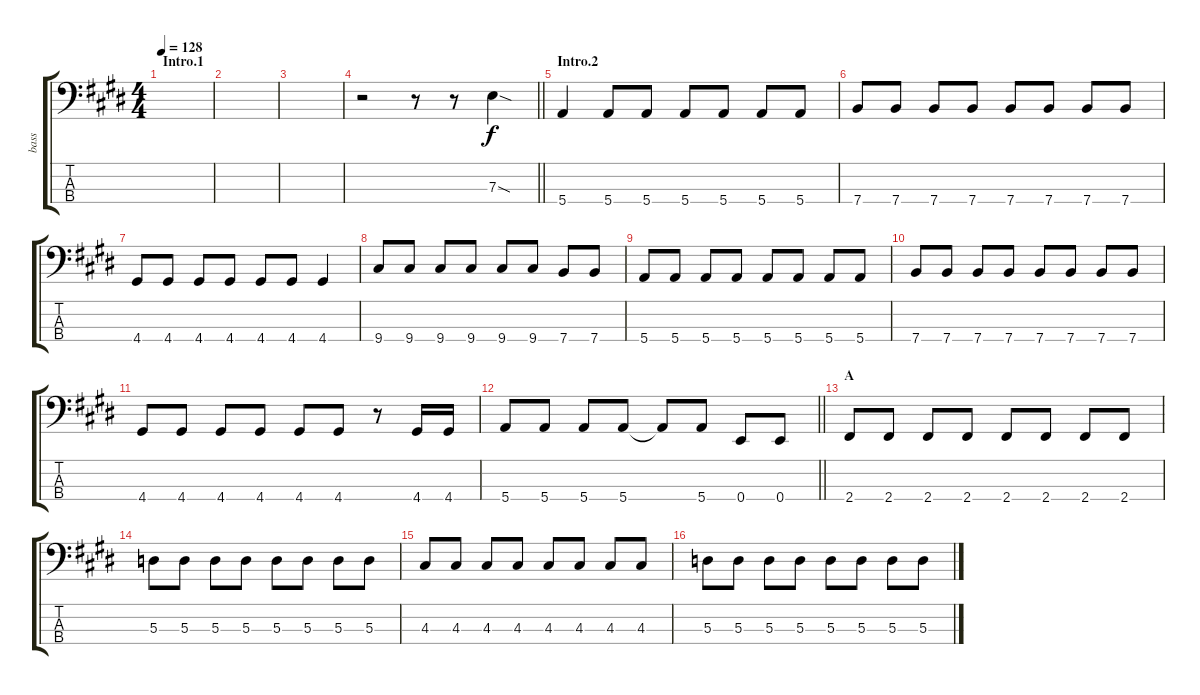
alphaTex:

\track ("bass" "bass") {instrument electricbassfinger}
\staff {score tabs}
\tuning (G2 D2 A1 E1) {hide}
\ts (4 4)
\section ("" "Intro.1")
\tempo 128
\clef f4
\ks e
|
|
|
\barLineRight lightlight
r.2 r.8 r.8 7.3{sod}.4 |
\section ("" "Intro.2")
5.4.4 5.4.8 5.4.8 5.4.8 5.4.8 5.4.8 5.4.8 |
7.4.8 7.4.8 7.4.8 7.4.8 7.4.8 7.4.8 7.4.8 7.4.8 |
4.4.8 4.4.8 4.4.8 4.4.8 4.4.8 4.4.8 4.4.4 |
9.4.8 9.4.8 9.4.8 9.4.8 9.4.8 9.4.8 7.4.8 7.4.8 |
5.4.8 5.4.8 5.4.8 5.4.8 5.4.8 5.4.8 5.4.8 5.4.8 |
7.4.8 7.4.8 7.4.8 7.4.8 7.4.8 7.4.8 7.4.8 7.4.8 |
4.4.8 4.4.8 4.4.8 4.4.8 4.4.8 4.4.8 r.8 4.4.16 4.4.16 |
\barLineRight lightlight
5.4.8 5.4.8 5.4.8 5.4.8 5.4{t}.8 5.4.8 0.4.8 0.4.8 |
\section ("" "A")
2.4.8 2.4.8 2.4.8 2.4.8 2.4.8 2.4.8 2.4.8 2.4.8 |
5.3.8 5.3.8 5.3.8 5.3.8 5.3.8 5.3.8 5.3.8 5.3.8 |
4.3.8 4.3.8 4.3.8 4.3.8 4.3.8 4.3.8 4.3.8 4.3.8 |
5.3.8 5.3.8 5.3.8 5.3.8 5.3.8 5.3.8 5.3.8 5.3.8
